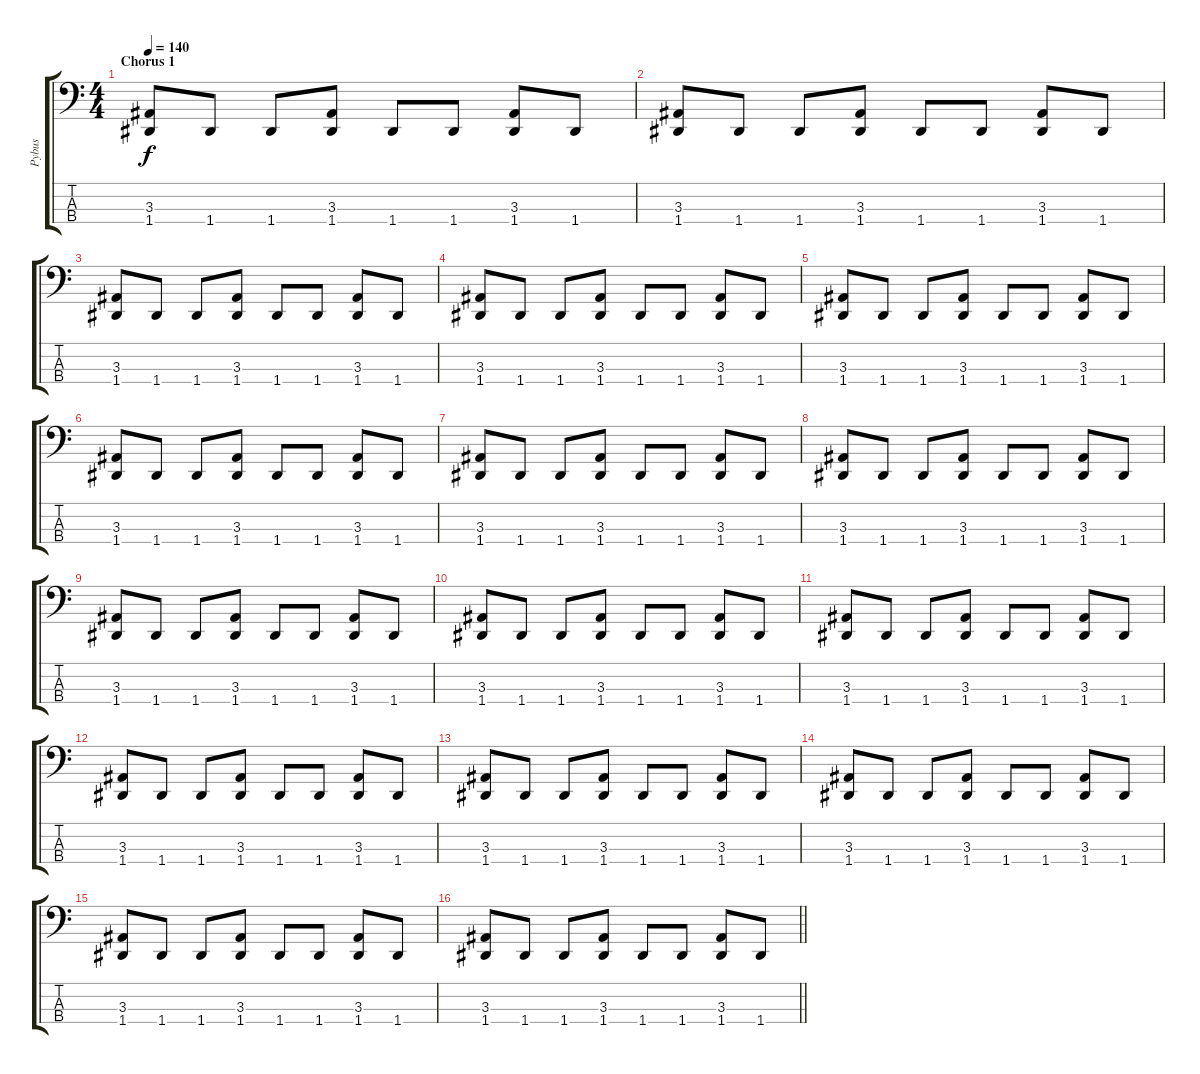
\track ("Pybus" "Pybus") {instrument electricbassfinger}
\staff {score tabs}
\tuning (F2 C2 G1 D1) {hide}
\ts (4 4)
\section ("" "Chorus 1")
\tempo 140
\clef f4
\ks c
(3.3 1.4).8{dy f} 1.4.8 1.4.8 (3.3 1.4).8 1.4.8 1.4.8 (3.3 1.4).8 1.4.8 |
(3.3 1.4).8 1.4.8 1.4.8 (3.3 1.4).8 1.4.8 1.4.8 (3.3 1.4).8 1.4.8 |
(3.3 1.4).8 1.4.8 1.4.8 (3.3 1.4).8 1.4.8 1.4.8 (3.3 1.4).8 1.4.8 |
(3.3 1.4).8 1.4.8 1.4.8 (3.3 1.4).8 1.4.8 1.4.8 (3.3 1.4).8 1.4.8 |
(3.3 1.4).8 1.4.8 1.4.8 (3.3 1.4).8 1.4.8 1.4.8 (3.3 1.4).8 1.4.8 |
(3.3 1.4).8 1.4.8 1.4.8 (3.3 1.4).8 1.4.8 1.4.8 (3.3 1.4).8 1.4.8 |
(3.3 1.4).8 1.4.8 1.4.8 (3.3 1.4).8 1.4.8 1.4.8 (3.3 1.4).8 1.4.8 |
(3.3 1.4).8 1.4.8 1.4.8 (3.3 1.4).8 1.4.8 1.4.8 (3.3 1.4).8 1.4.8 |
(3.3 1.4).8 1.4.8 1.4.8 (3.3 1.4).8 1.4.8 1.4.8 (3.3 1.4).8 1.4.8 |
(3.3 1.4).8 1.4.8 1.4.8 (3.3 1.4).8 1.4.8 1.4.8 (3.3 1.4).8 1.4.8 |
(3.3 1.4).8 1.4.8 1.4.8 (3.3 1.4).8 1.4.8 1.4.8 (3.3 1.4).8 1.4.8 |
(3.3 1.4).8 1.4.8 1.4.8 (3.3 1.4).8 1.4.8 1.4.8 (3.3 1.4).8 1.4.8 |
(3.3 1.4).8 1.4.8 1.4.8 (3.3 1.4).8 1.4.8 1.4.8 (3.3 1.4).8 1.4.8 |
(3.3 1.4).8 1.4.8 1.4.8 (3.3 1.4).8 1.4.8 1.4.8 (3.3 1.4).8 1.4.8 |
(3.3 1.4).8 1.4.8 1.4.8 (3.3 1.4).8 1.4.8 1.4.8 (3.3 1.4).8 1.4.8 |
\barLineRight lightlight
(3.3 1.4).8 1.4.8 1.4.8 (3.3 1.4).8 1.4.8 1.4.8 (3.3 1.4).8 1.4.8
